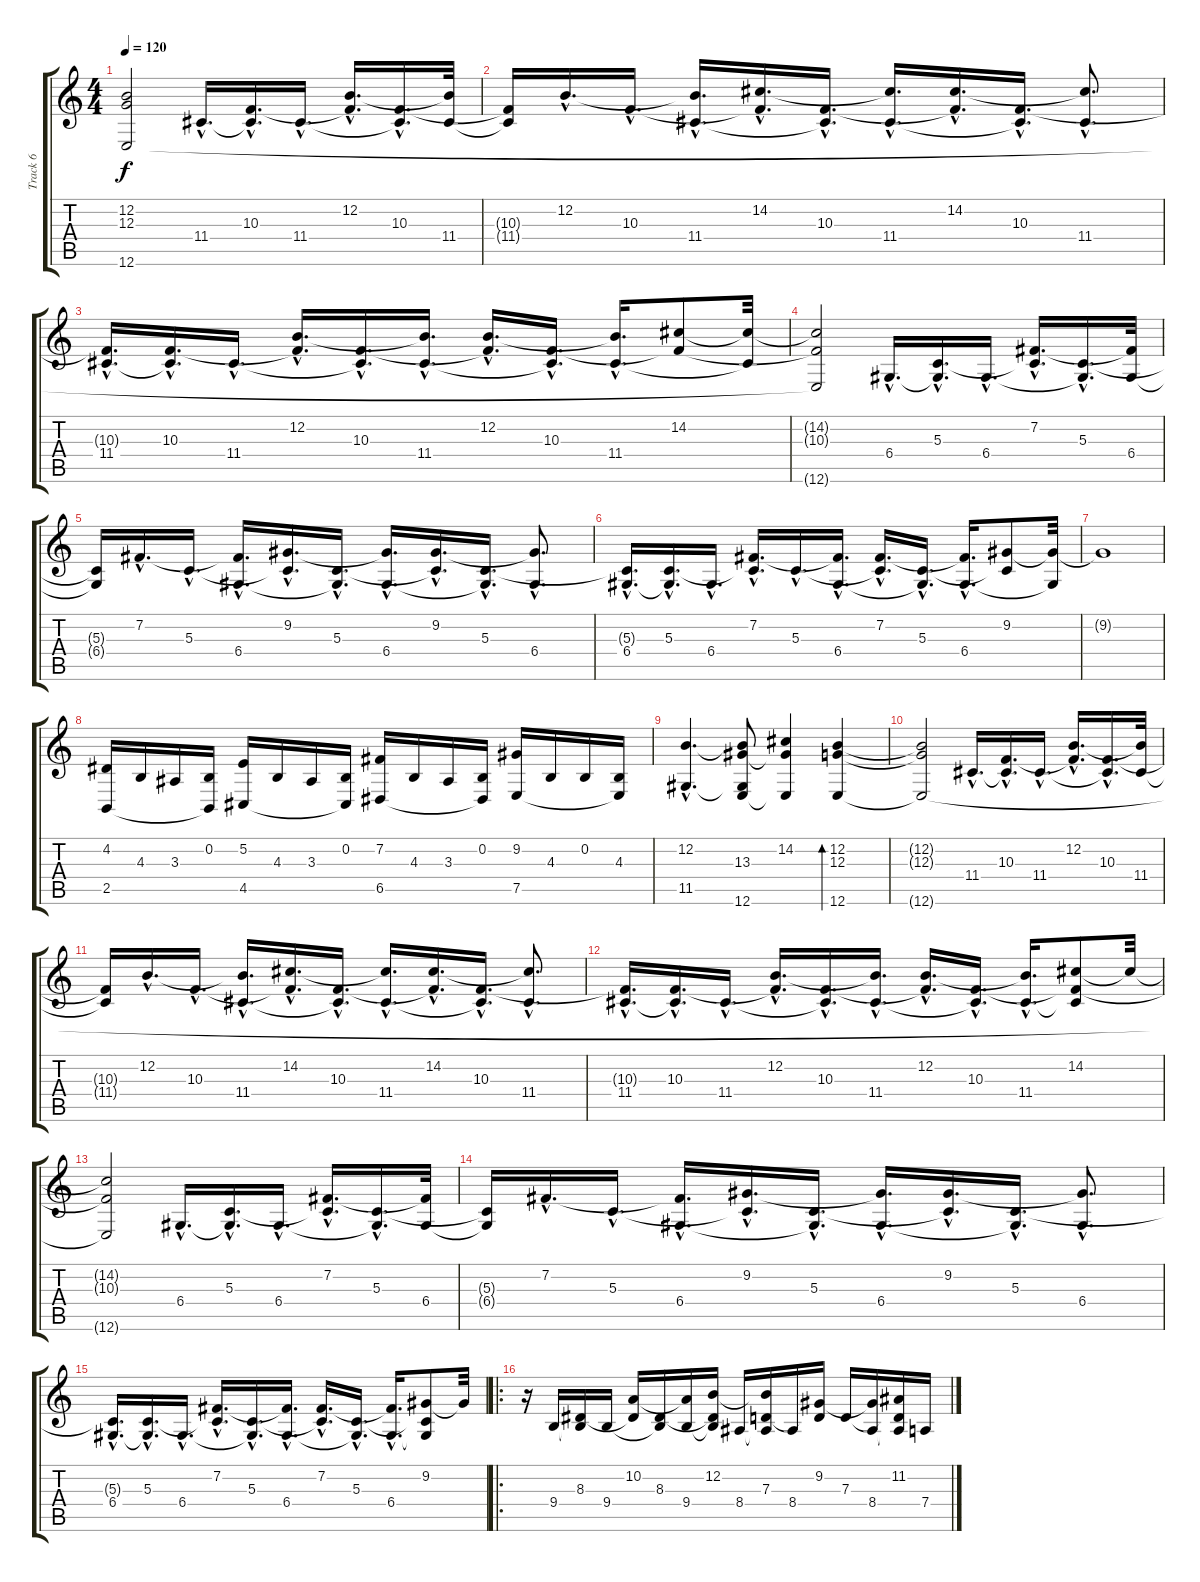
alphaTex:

\track ("Track 6" "Track 6") {instrument synthstrings2}
\staff {score tabs}
\tuning (E4 B3 G3 D3 A2 E2) {hide}
\ts (4 4)
\tempo 120
\clef g2
\ks c
(12.2{t} 12.3{t} 12.6{t}).2{dy f} 11.4{hac}.16{d} (10.3{hac} 11.4{hac t}).16{d} 11.4{hac}.16{d} (12.2{hac} 10.3{hac t}).16{d} (10.3{hac} 11.4{hac t}).16{d} (12.2{t} 11.4).32 |
(10.3{t} 11.4{t}).16 12.2{hac}.16{d} 10.3{hac}.16{d} (12.2{hac t} 11.4{hac}).16{d} (14.2{hac} 10.3{hac t}).16{d} (10.3{hac} 11.4{hac t}).16{d} (14.2{hac t} 11.4{hac}).16{d} (14.2{hac} 10.3{hac t}).16{d} (10.3{hac} 11.4{hac t}).16{d} (14.2{hac t} 11.4{hac}).8{d} |
(10.3{hac t} 11.4{hac}).16{d} (10.3{hac} 11.4{hac t}).16{d} 11.4{hac}.16{d} (12.2{hac} 10.3{hac t}).16{d} (10.3{hac} 11.4{hac t}).16{d} (12.2{hac t} 11.4{hac}).16{d} (12.2{hac} 10.3{hac t}).16{d} (10.3{hac} 11.4{hac t}).16{d} (12.2{hac t} 11.4{hac}).16{d} (14.2 10.3{t}).8 (14.2{t} 11.4{t}).32 |
(14.2{t} 10.3{t} 12.6{t}).2 6.4{hac}.16{d} (5.3{hac} 6.4{hac t}).16{d} 6.4{hac}.16{d} (7.2{hac} 5.3{hac t}).16{d} (5.3{hac} 6.4{hac t}).16{d} (7.2{t} 6.4).32 |
(5.3{t} 6.4{t}).16 7.2{hac}.16{d} 5.3{hac}.16{d} (7.2{hac t} 6.4{hac}).16{d} (9.2{hac} 5.3{hac t}).16{d} (5.3{hac} 6.4{hac t}).16{d} (9.2{hac t} 6.4{hac}).16{d} (9.2{hac} 5.3{hac t}).16{d} (5.3{hac} 6.4{hac t}).16{d} (9.2{hac t} 6.4{hac}).8{d} |
(5.3{hac t} 6.4{hac}).16{d} (5.3{hac} 6.4{hac t}).16{d} 6.4{hac}.16{d} (7.2{hac} 5.3{hac t}).16{d} 5.3{hac}.16{d} (7.2{hac t} 6.4{hac}).16{d} (7.2{hac} 5.3{hac t}).16{d} (5.3{hac} 6.4{hac t}).16{d} (7.2{hac t} 6.4{hac}).16{d} (9.2 5.3{t}).8 (9.2{t} 6.4{t}).32 |
9.2{t}.1 |
(4.2 2.5).16 4.3.16 3.3.16 (0.2 2.5{t}).16 (5.2 4.5).16 4.3.16 3.3.16 (0.2 4.5{t}).16 (7.2 6.5).16 4.3.16 3.3.16 (0.2 6.5{t}).16 (9.2 7.5).16 4.3.16 0.2.16 (4.3 7.5{t}).16 |
(12.2{hac} 11.5{hac}).4{d} (12.2{t} 13.3 11.5{t} 12.6).8 (14.2 13.3{t} 12.6{t}).4 (12.2 12.3 12.6).4{bd 240} |
(12.2{t} 12.3{t} 12.6{t}).2 11.4{hac}.16{d} (10.3{hac} 11.4{hac t}).16{d} 11.4{hac}.16{d} (12.2{hac} 10.3{hac t}).16{d} (10.3{hac} 11.4{hac t}).16{d} (12.2{t} 11.4).32 |
(10.3{t} 11.4{t}).16 12.2{hac}.16{d} 10.3{hac}.16{d} (12.2{hac t} 11.4{hac}).16{d} (14.2{hac} 10.3{hac t}).16{d} (10.3{hac} 11.4{hac t}).16{d} (14.2{hac t} 11.4{hac}).16{d} (14.2{hac} 10.3{hac t}).16{d} (10.3{hac} 11.4{hac t}).16{d} (14.2{hac t} 11.4{hac}).8{d} |
(10.3{hac t} 11.4{hac}).16{d} (10.3{hac} 11.4{hac t}).16{d} 11.4{hac}.16{d} (12.2{hac} 10.3{hac t}).16{d} (10.3{hac} 11.4{hac t}).16{d} (12.2{hac t} 11.4{hac}).16{d} (12.2{hac} 10.3{hac t}).16{d} (10.3{hac} 11.4{hac t}).16{d} (12.2{hac t} 11.4{hac}).16{d} (14.2 10.3{t} 11.4{t}).8 14.2{t}.32 |
(14.2{t} 10.3{t} 12.6{t}).2 6.4{hac}.16{d} (5.3{hac} 6.4{hac t}).16{d} 6.4{hac}.16{d} (7.2{hac} 5.3{hac t}).16{d} (5.3{hac} 6.4{hac t}).16{d} (7.2{t} 6.4).32 |
(5.3{t} 6.4{t}).16 7.2{hac}.16{d} 5.3{hac}.16{d} (7.2{hac t} 6.4{hac}).16{d} (9.2{hac} 5.3{hac t}).16{d} (5.3{hac} 6.4{hac t}).16{d} (9.2{hac t} 6.4{hac}).16{d} (9.2{hac} 5.3{hac t}).16{d} (5.3{hac} 6.4{hac t}).16{d} (9.2{hac t} 6.4{hac}).8{d} |
(5.3{hac t} 6.4{hac}).16{d} (5.3{hac} 6.4{hac t}).16{d} 6.4{hac}.16{d} (7.2{hac} 5.3{hac t}).16{d} (5.3{hac} 6.4{hac t}).16{d} (7.2{hac t} 6.4{hac}).16{d} (7.2{hac} 5.3{hac t}).16{d} (5.3{hac} 6.4{hac t}).16{d} (7.2{hac t} 6.4{hac}).16{d} (9.2 5.3{t} 6.4{t}).8 9.2{t}.32 |
\ro
r.16 9.4.16 (8.3 9.4{t}).16 9.4.16 (10.2 8.3{t}).16 (8.3 9.4{t}).16 (10.2{t} 9.4).16 (12.2 8.3{t} 9.4{t}).16 8.4.16 (12.2{t} 7.3 8.4{t}).16 8.4.16 (9.2 7.3{t}).16 7.3.16 (9.2{t} 8.4).16 (11.2 7.3{t} 8.4{t}).16 7.4.16
